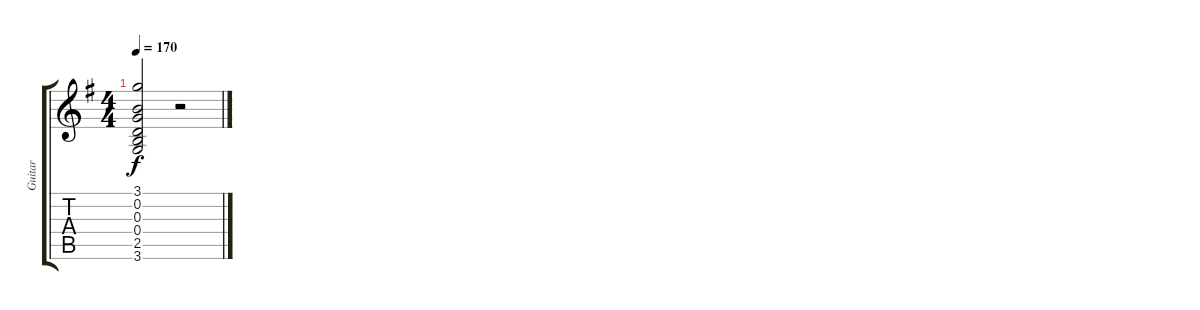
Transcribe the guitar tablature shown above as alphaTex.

\track ("Guitar" "Guitar") {instrument acousticguitarsteel}
\staff {score tabs}
\tuning (E4 B3 G3 D3 A2 E2) {hide}
\ts (4 4)
\tempo 170
\clef g2
\ks g
(3.1{t} 0.2{t} 0.3{t} 0.4{t} 2.5{t} 3.6{t}).2{dy f} r.2
